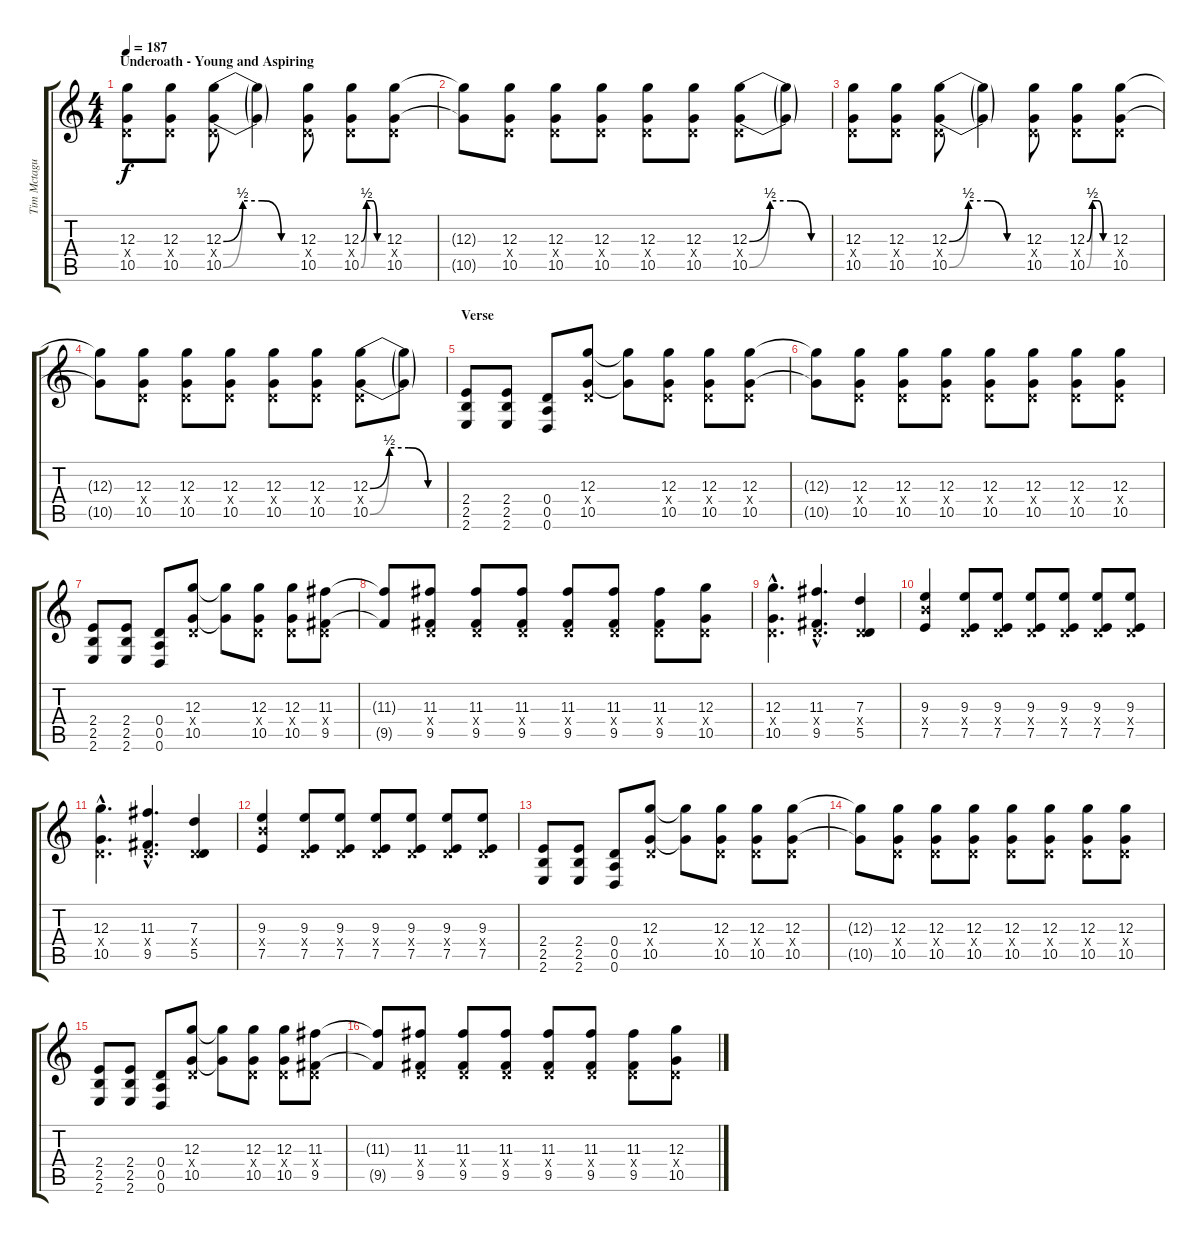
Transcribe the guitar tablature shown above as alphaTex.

\track ("Tim Mctague" "Tim Mctagu") {instrument distortionguitar}
\staff {score tabs}
\tuning (E4 B3 G3 D3 A2 D2) {hide}
\ts (4 4)
\section ("" "Underoath - Young and Aspiring")
\tempo 187
\clef g2
\ks c
(12.3 0.4{x} 10.5).8{dy f instrument distortionguitar} (12.3 0.4{x} 10.5).8 (12.3{be (custom 0 0 15 2 30 2 45 0 60 0)} 0.4{x} 10.5{be (custom 0 0 15 2 30 2 45 0 60 0)}).8 (12.3{t} 10.5{t}).4 (12.3 0.4{x} 10.5).8 (12.3{be (custom 0 0 15 2 30 2 45 0 60 0)} 0.4{x} 10.5{be (custom 0 0 15 2 30 2 45 0 60 0)}).8 (12.3 0.4{x} 10.5).8 |
(12.3{t} 10.5{t}).8 (12.3 0.4{x} 10.5).8 (12.3 0.4{x} 10.5).8 (12.3 0.4{x} 10.5).8 (12.3 0.4{x} 10.5).8 (12.3 0.4{x} 10.5).8 (12.3{be (custom 0 0 15 2 30 2 45 0 60 0)} 0.4{x} 10.5{be (custom 0 0 15 2 30 2 45 0 60 0)}).8 (12.3{t} 10.5{t}).8 |
(12.3 0.4{x} 10.5).8 (12.3 0.4{x} 10.5).8 (12.3{be (custom 0 0 15 2 30 2 45 0 60 0)} 0.4{x} 10.5{be (custom 0 0 15 2 30 2 45 0 60 0)}).8 (12.3{t} 10.5{t}).4 (12.3 0.4{x} 10.5).8 (12.3{be (custom 0 0 15 2 30 2 45 0 60 0)} 0.4{x} 10.5{be (custom 0 0 15 2 30 2 45 0 60 0)}).8 (12.3 0.4{x} 10.5).8 |
(12.3{t} 10.5{t}).8 (12.3 0.4{x} 10.5).8 (12.3 0.4{x} 10.5).8 (12.3 0.4{x} 10.5).8 (12.3 0.4{x} 10.5).8 (12.3 0.4{x} 10.5).8 (12.3{be (custom 0 0 15 2 30 2 45 0 60 0)} 0.4{x} 10.5{be (custom 0 0 15 2 30 2 45 0 60 0)}).8 (12.3{t} 10.5{t}).8 |
\section ("" "Verse")
(2.4 2.5 2.6).8 (2.4 2.5 2.6).8 (0.4 0.5 0.6).8 (12.3 0.4{x} 10.5).8 (12.3{t} 10.5{t}).8 (12.3 0.4{x} 10.5).8 (12.3 0.4{x} 10.5).8 (12.3 0.4{x} 10.5).8 |
(12.3{t} 10.5{t}).8 (12.3 0.4{x} 10.5).8 (12.3 0.4{x} 10.5).8 (12.3 0.4{x} 10.5).8 (12.3 0.4{x} 10.5).8 (12.3 0.4{x} 10.5).8 (12.3 0.4{x} 10.5).8 (12.3 0.4{x} 10.5).8 |
(2.4 2.5 2.6).8 (2.4 2.5 2.6).8 (0.4 0.5 0.6).8 (12.3 0.4{x} 10.5).8 (12.3{t} 10.5{t}).8 (12.3 0.4{x} 10.5).8 (12.3 0.4{x} 10.5).8 (11.3 0.4{x} 9.5).8 |
(11.3{t} 9.5{t}).8 (11.3 0.4{x} 9.5).8 (11.3 0.4{x} 9.5).8 (11.3 0.4{x} 9.5).8 (11.3 0.4{x} 9.5).8 (11.3 0.4{x} 9.5).8 (11.3 0.4{x} 9.5).8 (12.3 0.4{x} 10.5).8 |
(12.3{hac} 0.4{hac x} 10.5{hac}).4{d} (11.3{hac} 0.4{hac x} 9.5{hac}).4{d} (7.3 0.4{x} 5.5).4 |
(9.3 9.4{x} 7.5).4 (9.3 0.4{x} 7.5).8 (9.3 0.4{x} 7.5).8 (9.3 0.4{x} 7.5).8 (9.3 0.4{x} 7.5).8 (9.3 0.4{x} 7.5).8 (9.3 0.4{x} 7.5).8 |
(12.3{hac} 0.4{hac x} 10.5{hac}).4{d} (11.3{hac} 0.4{hac x} 9.5{hac}).4{d} (7.3 0.4{x} 5.5).4 |
(9.3 9.4{x} 7.5).4 (9.3 0.4{x} 7.5).8 (9.3 0.4{x} 7.5).8 (9.3 0.4{x} 7.5).8 (9.3 0.4{x} 7.5).8 (9.3 0.4{x} 7.5).8 (9.3 0.4{x} 7.5).8 |
(2.4 2.5 2.6).8 (2.4 2.5 2.6).8 (0.4 0.5 0.6).8 (12.3 0.4{x} 10.5).8 (12.3{t} 10.5{t}).8 (12.3 0.4{x} 10.5).8 (12.3 0.4{x} 10.5).8 (12.3 0.4{x} 10.5).8 |
(12.3{t} 10.5{t}).8 (12.3 0.4{x} 10.5).8 (12.3 0.4{x} 10.5).8 (12.3 0.4{x} 10.5).8 (12.3 0.4{x} 10.5).8 (12.3 0.4{x} 10.5).8 (12.3 0.4{x} 10.5).8 (12.3 0.4{x} 10.5).8 |
(2.4 2.5 2.6).8 (2.4 2.5 2.6).8 (0.4 0.5 0.6).8 (12.3 0.4{x} 10.5).8 (12.3{t} 10.5{t}).8 (12.3 0.4{x} 10.5).8 (12.3 0.4{x} 10.5).8 (11.3 0.4{x} 9.5).8 |
(11.3{t} 9.5{t}).8 (11.3 0.4{x} 9.5).8 (11.3 0.4{x} 9.5).8 (11.3 0.4{x} 9.5).8 (11.3 0.4{x} 9.5).8 (11.3 0.4{x} 9.5).8 (11.3 0.4{x} 9.5).8 (12.3 0.4{x} 10.5).8
